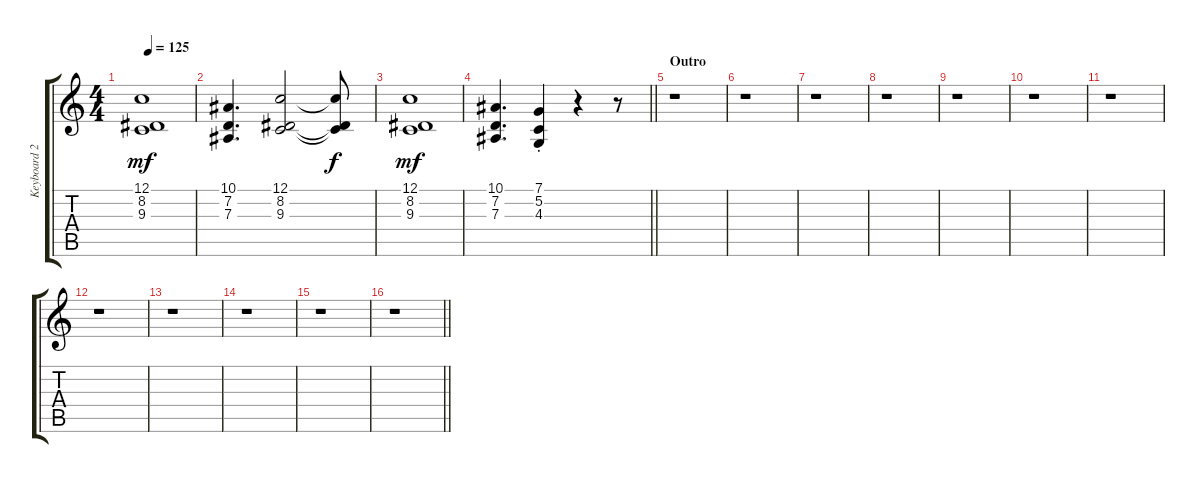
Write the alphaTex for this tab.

\track ("Keyboard 2" "Keyboard 2") {instrument choiraahs}
\staff {score tabs}
\tuning (C4 G3 Eb3 Bb2 F2 C2) {hide}
\ts (4 4)
\tempo 125
\clef g2
\ks c
(12.1 8.2 9.3).1{dy mf} |
(10.1 7.2 7.3).4{d} (12.1 8.2 9.3).2 (12.1{t} 8.2{t} 9.3{t}).8{dy f} |
(12.1 8.2 9.3).1{dy mf} |
\barLineRight lightlight
(10.1 7.2 7.3).4{d} (7.1{st} 5.2{st} 4.3{st}).4 r.4 r.8 |
\section ("" "Outro")
r.1 |
r.1 |
r.1 |
r.1 |
r.1 |
r.1 |
r.1 |
r.1 |
r.1 |
r.1 |
r.1 |
\barLineRight lightlight
r.1
